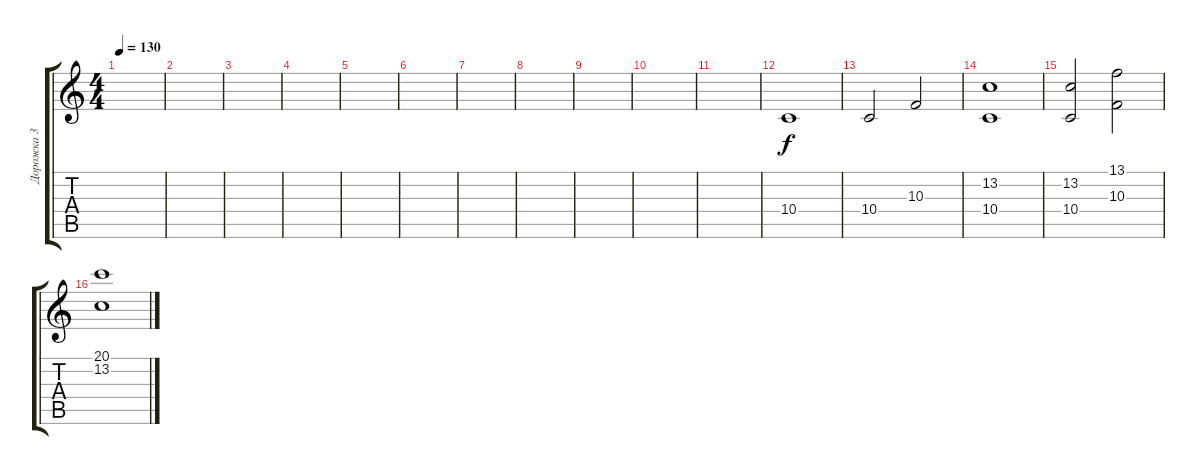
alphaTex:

\track ("Дорожка 3" "Дорожка 3") {instrument synthstrings1}
\staff {score tabs}
\tuning (E4 B3 G3 D3 A2 E2) {hide}
\ts (4 4)
\tempo 130
\clef g2
\ks c
|
|
|
|
|
|
|
|
|
|
|
10.4.1 |
10.4.2 10.3.2 |
(13.2 10.4).1 |
(13.2 10.4).2 (13.1 10.3).2 |
(20.1 13.2).1
